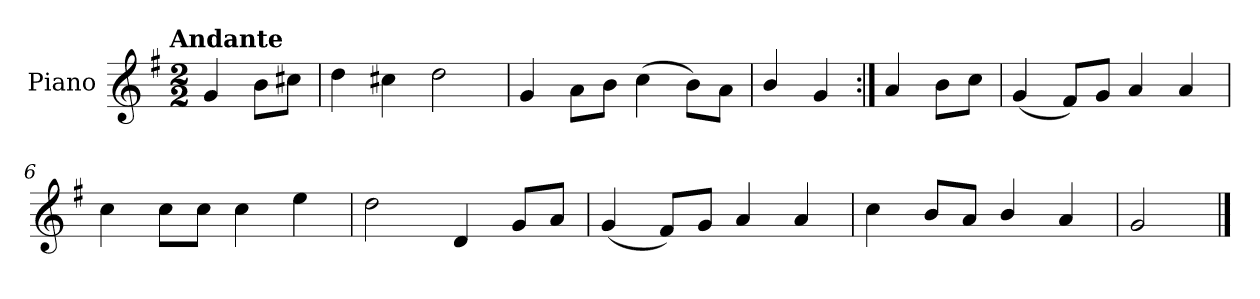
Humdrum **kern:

**kern
*part1
*staff1
*I"Piano
*I'Pno.
*clefG2
*k[f#]
!!LO:TX:omd:t=Andante
*M2/2
*MM92
=
4g/
8b\L
8cc#X\J
=1
4dd\
4cc#X\
2dd\
=2
4g/
8a\L
8b\J
(>4cc\
8b\L)
8a\J
=3
4b/
4g/
=4:|!
4a/
8b\L
8cc\J
!!LO:LB:g=z
=5
(<4g/
8f#/L)
8g/J
4a/
4a/
=6
4cc\
8cc\L
8cc\J
4cc\
4ee\
=7
2dd\
4d/
8g/L
8a/J
=8
(<4g/
8f#/L)
8g/J
4a/
4a/
=9
4cc\
8b/L
8a/J
4b/
4a/
=10
2g/
==
*-
